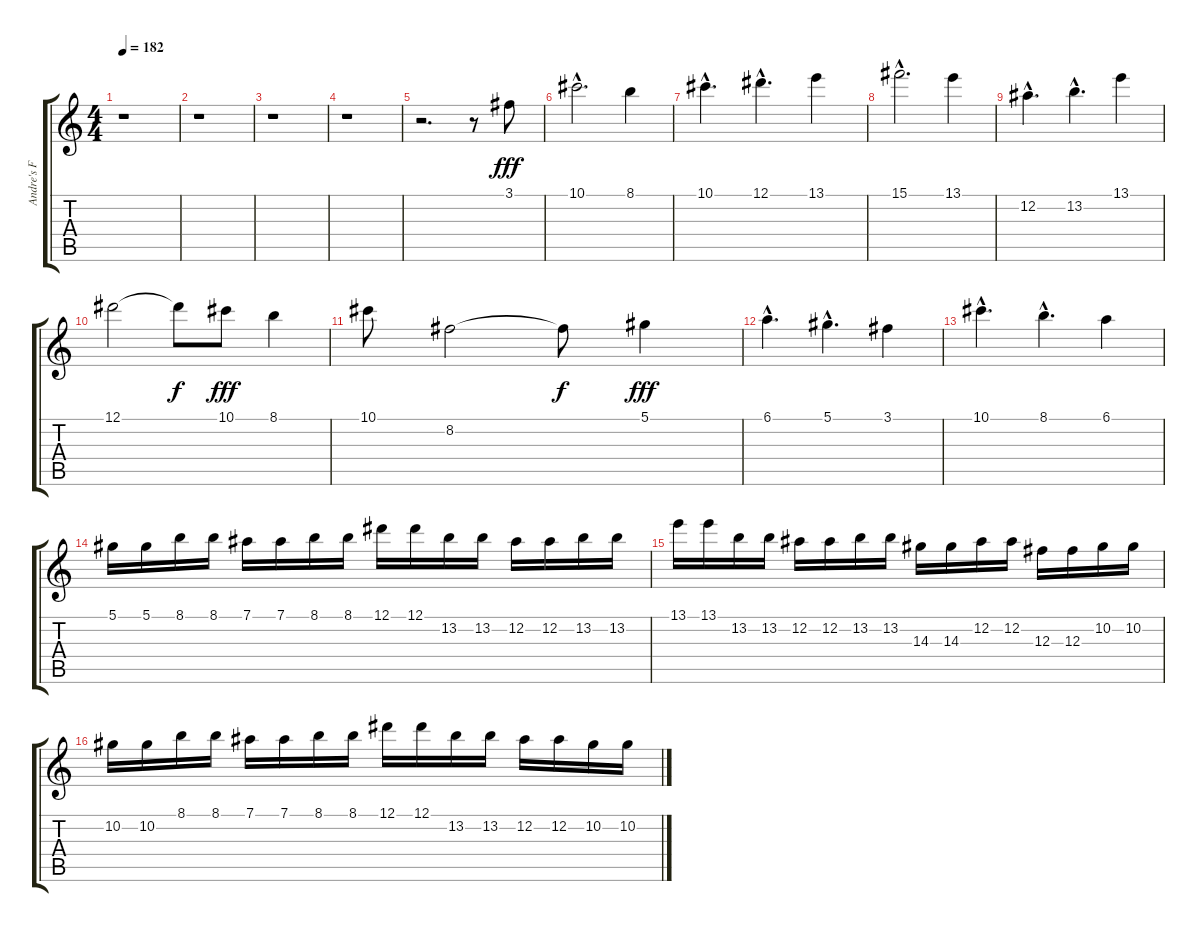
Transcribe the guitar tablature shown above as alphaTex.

\track ("Andre's F" "Andre's F") {instrument distortionguitar}
\staff {score tabs}
\tuning (Eb4 Bb3 Gb3 Db3 Ab2 Eb2) {hide}
\ts (4 4)
\tempo 182
\clef g2
\ks c
r.1{dy f} |
r.1 |
r.1 |
r.1 |
r.2{d} r.8 3.1.8{dy fff} |
10.1{hac}.2{d} 8.1.4 |
10.1{hac}.4{d} 12.1{hac}.4{d} 13.1.4 |
15.1{hac}.2{d} 13.1.4 |
12.2{hac}.4{d} 13.2{hac}.4{d} 13.1.4 |
12.1.2 12.1{t}.8{dy f} 10.1.8{dy fff} 8.1.4 |
10.1.8 8.2.2 8.2{t}.8{dy f} 5.1.4{dy fff} |
6.1{hac}.4{d} 5.1{hac}.4{d} 3.1.4 |
10.1{hac}.4{d} 8.1{hac}.4{d} 6.1.4 |
5.1.16 5.1.16 8.1.16 8.1.16 7.1.16 7.1.16 8.1.16 8.1.16 12.1.16 12.1.16 13.2.16 13.2.16 12.2.16 12.2.16 13.2.16 13.2.16 |
13.1.16 13.1.16 13.2.16 13.2.16 12.2.16 12.2.16 13.2.16 13.2.16 14.3.16 14.3.16 12.2.16 12.2.16 12.3.16 12.3.16 10.2.16 10.2.16 |
10.2.16 10.2.16 8.1.16 8.1.16 7.1.16 7.1.16 8.1.16 8.1.16 12.1.16 12.1.16 13.2.16 13.2.16 12.2.16 12.2.16 10.2.16 10.2.16
